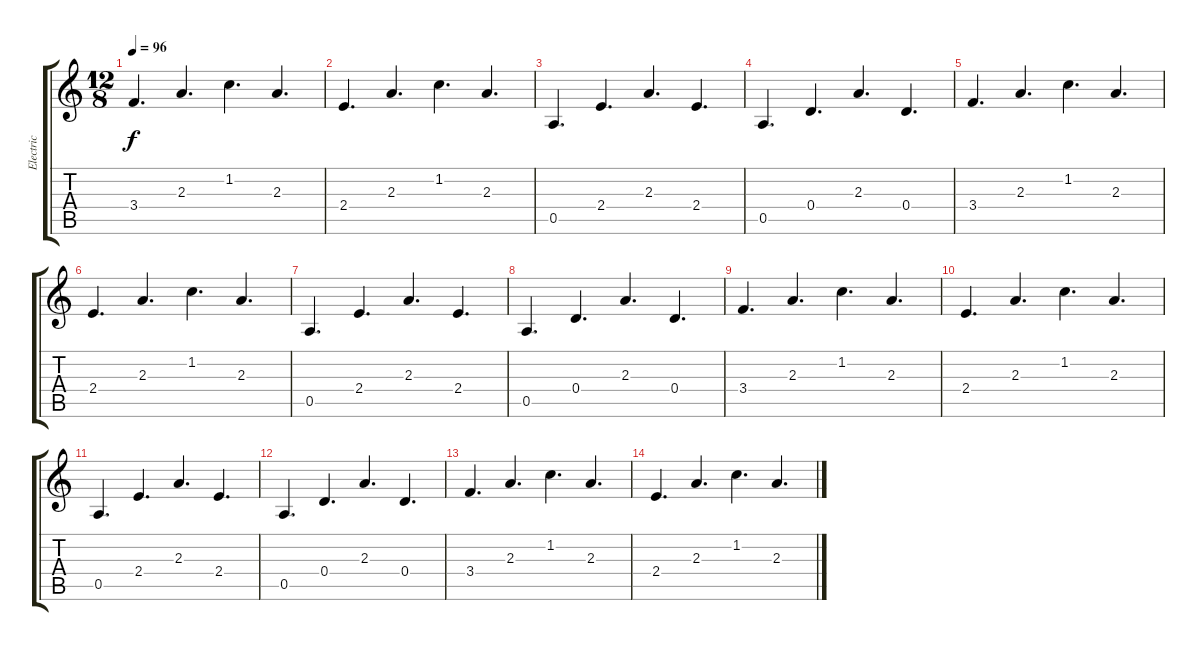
\track ("Electric" "Electric") {instrument overdrivenguitar}
\staff {score tabs}
\tuning (E4 B3 G3 D3 A2 E2) {hide}
\ts (12 8)
\tempo 96
\clef g2
\ks c
3.4.4{d dy f} 2.3.4{d} 1.2.4{d} 2.3.4{d} |
2.4.4{d} 2.3.4{d} 1.2.4{d} 2.3.4{d} |
0.5.4{d} 2.4.4{d} 2.3.4{d} 2.4.4{d} |
0.5.4{d} 0.4.4{d} 2.3.4{d} 0.4.4{d} |
3.4.4{d} 2.3.4{d} 1.2.4{d} 2.3.4{d} |
2.4.4{d} 2.3.4{d} 1.2.4{d} 2.3.4{d} |
0.5.4{d} 2.4.4{d} 2.3.4{d} 2.4.4{d} |
0.5.4{d} 0.4.4{d} 2.3.4{d} 0.4.4{d} |
3.4.4{d} 2.3.4{d} 1.2.4{d} 2.3.4{d} |
2.4.4{d} 2.3.4{d} 1.2.4{d} 2.3.4{d} |
0.5.4{d} 2.4.4{d} 2.3.4{d} 2.4.4{d} |
0.5.4{d} 0.4.4{d} 2.3.4{d} 0.4.4{d} |
3.4.4{d} 2.3.4{d} 1.2.4{d} 2.3.4{d} |
2.4.4{d} 2.3.4{d} 1.2.4{d} 2.3.4{d}
